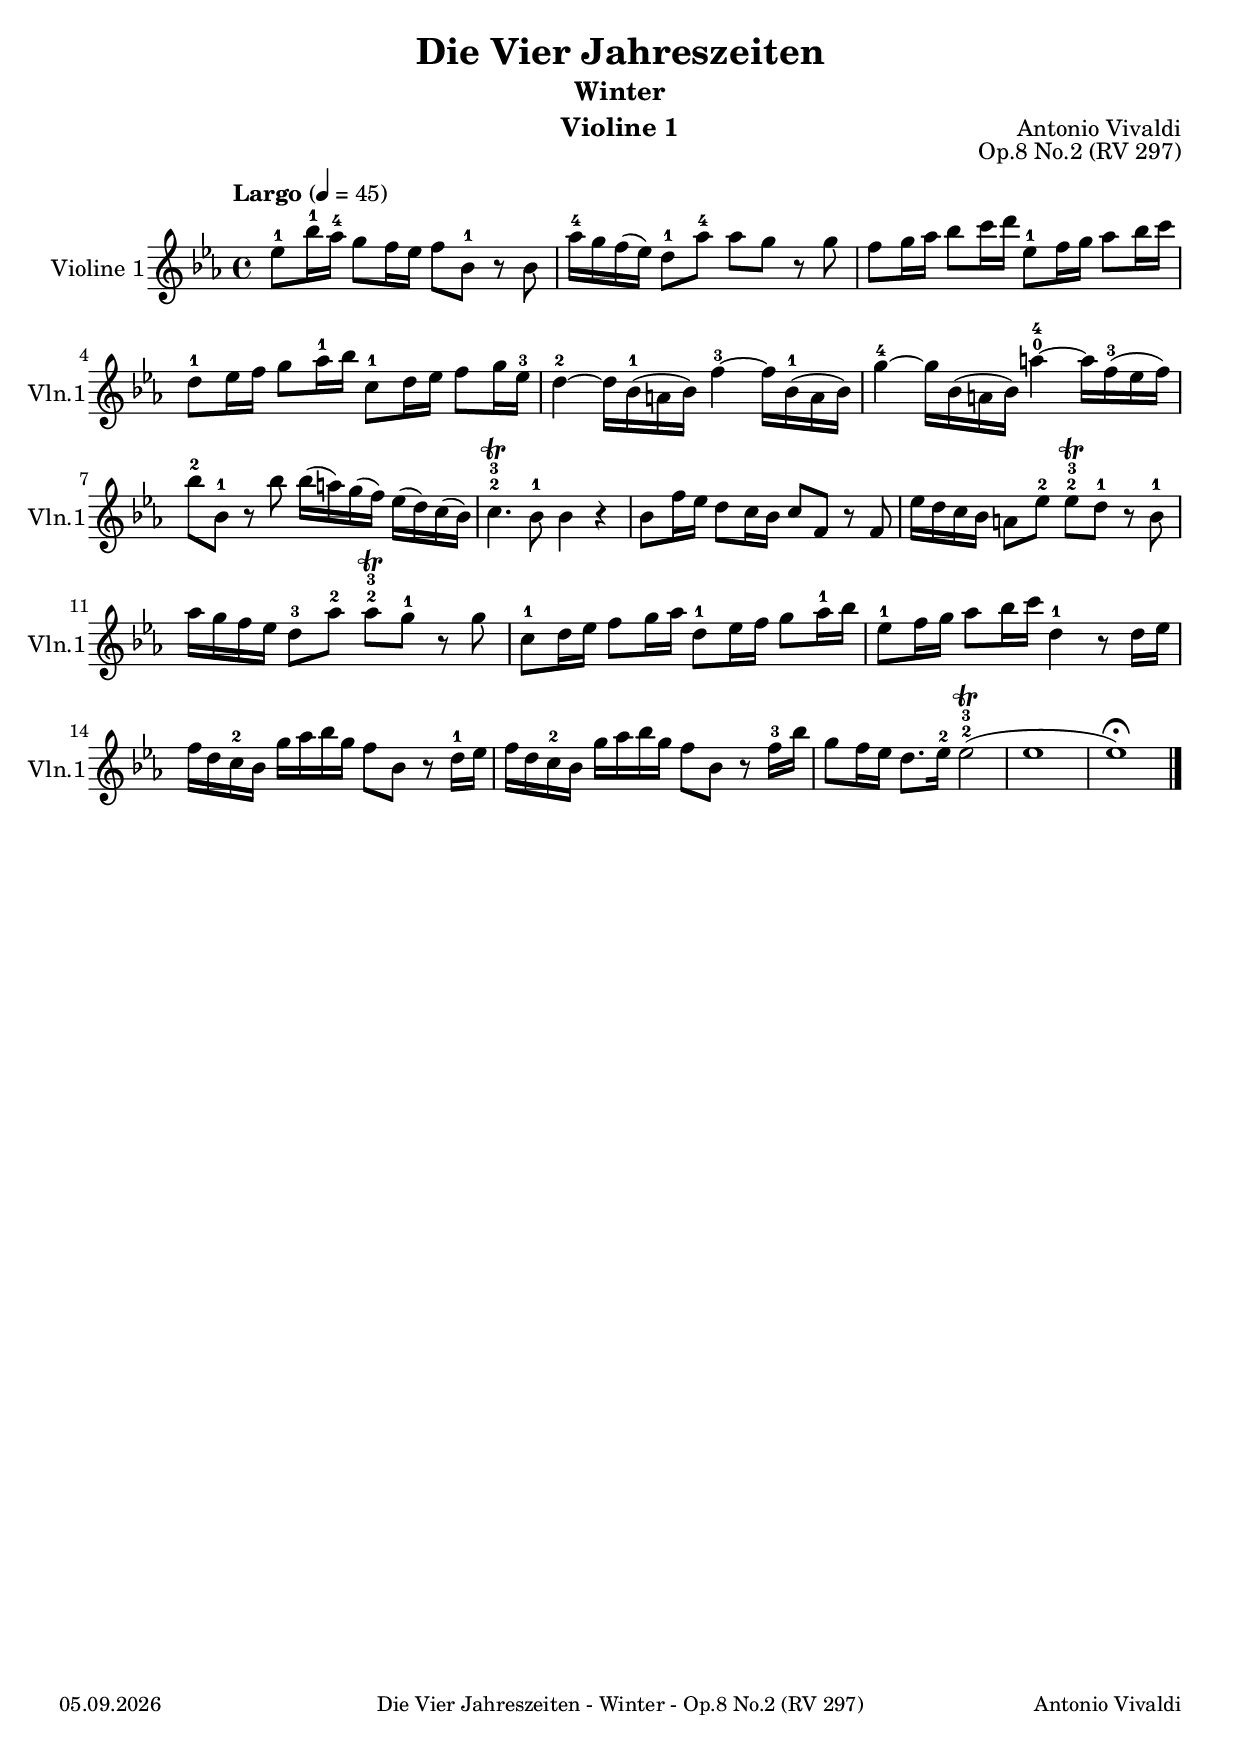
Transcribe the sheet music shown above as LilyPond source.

\version "2.18.2"

\include "../globals.ily"
\version "2.18.2"

\include "../globals.ily"

violinI = \relative c'' {
  \globalSettings
  \clef treble
  es8^1 bes'16^1 as^4 g8 f16 es f8 bes,^1 r bes | 
  as'16^4 g f( es) d8^1 as'^4 as g r g  | 
  f8 g16 as bes8 c16 d es,8^1 f16 g as8 bes16 c | 
  d,8^1 es16 f g8 as16^1 bes c,8^1 d16 es f8 g16 es^3 | 
  d4~^2 d16 bes(^1 a bes) f'4~^3 f16 bes,(^1 a bes) | 
  g'4~^4 g16 bes,( a bes) a'4~^0^4 a16 f(^3 es f) | 
  bes8^2 bes,^1 r bes' bes16( a) g( f) es( d) c( bes)
  c4.\trill^2^3 bes8^1 bes4 r |
  bes8 f'16 es d8 c16 bes c8 f, r f |
  es'16 d c bes a8 es'^2 es\trill^2^3 d^1 r bes^1 |
  as'16 g f es d8^3 as'^2 as\trill^2^3 g^1 r g |
  c,8^1 d16 es f8 g16 as d,8^1 es16 f g8 as16^1 bes |
  es,8^1 f16 g as8 bes16 c d,4^1 r8 d16 es |
  f d c^2 bes g' as bes g f8 bes, r d16^1 es |
  f16 d c^2 bes g' as bes g f8 bes, r f'16^3 bes |
  g8 f16 es d8. es16^2 es2^2^3( \trill |
  es1 |
  es) \fermata
  \bar "|."
}


\header {
  instrument = "Violine 1"
}

\score {
  <<            
    \new Staff \with { instrumentName = "Violine 1" shortInstrumentName = "Vln.1" } { \violinI }        
  >>
  \layout { 
    indent = 1.5\cm
    short-indent = 0.5\cm
  }
}
